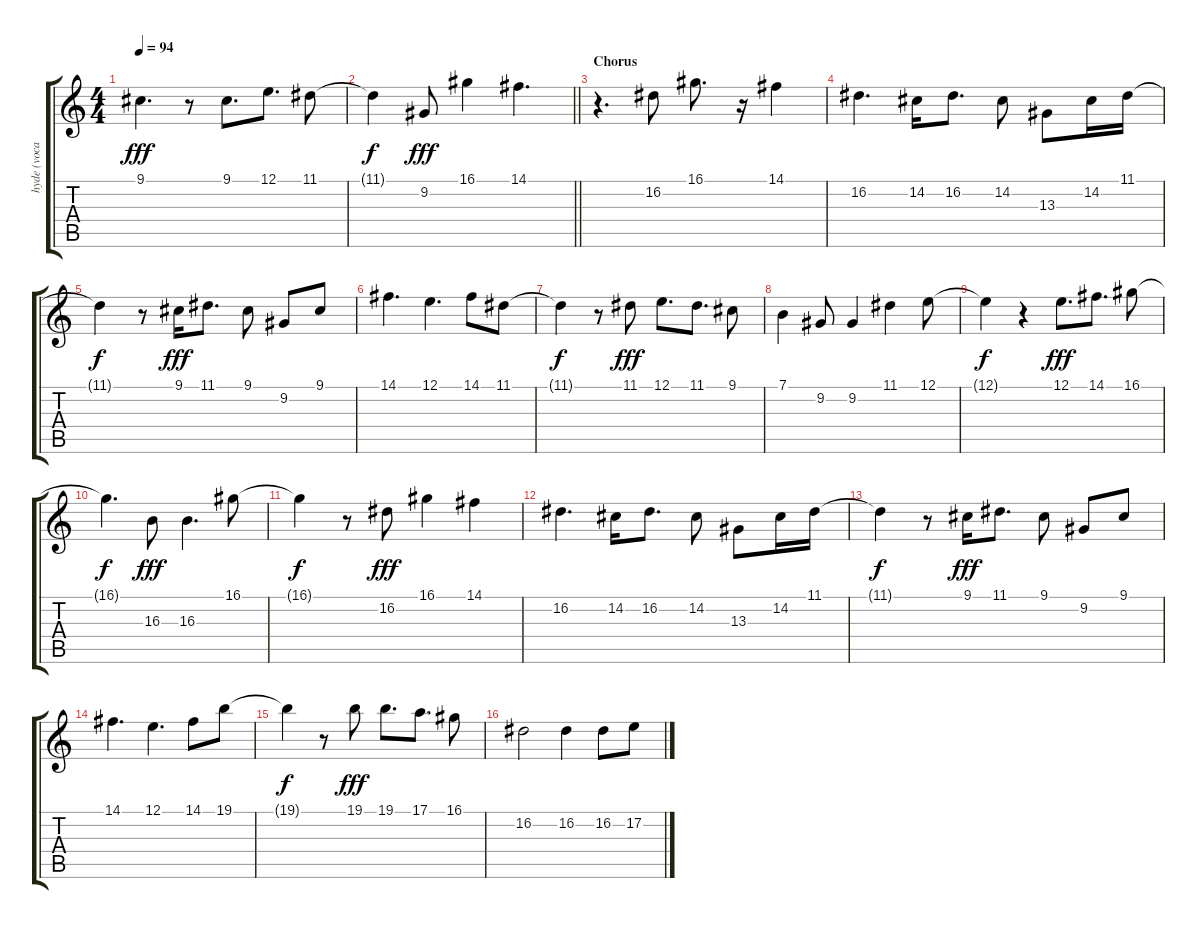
\track ("hyde (vocal)" "hyde (voca") {instrument trombone}
\staff {score tabs}
\tuning (E4 B3 G3 D3 A2 E2) {hide}
\ts (4 4)
\tempo 94
\clef g2
\ks c
9.1.4{d dy fff} r.8 9.1.8{d} 12.1.8{d} 11.1.8 |
\barLineRight lightlight
11.1{t}.4{dy f} 9.2.8{dy fff} 16.1.4 14.1.4{d} |
\section ("" "Chorus")
r.4{d} 16.2.8 16.1.8{d} r.16 14.1.4 |
16.2.4{d} 14.2.16 16.2.8{d} 14.2.8 13.3.8 14.2.16 11.1.16 |
11.1{t}.4{dy f} r.8 9.1.16{dy fff} 11.1.8{d} 9.1.8 9.2.8 9.1.8 |
14.1.4{d} 12.1.4{d} 14.1.8 11.1.8 |
11.1{t}.4{dy f} r.8 11.1.8{dy fff} 12.1.8{d} 11.1.8{d} 9.1.8 |
7.1.4 9.2.8 9.2.4 11.1.4 12.1.8 |
12.1{t}.4{dy f} r.4 12.1.8{d dy fff} 14.1.8{d} 16.1.8 |
16.1{t}.4{d dy f} 16.3.8{dy fff} 16.3.4{d} 16.1.8 |
16.1{t}.4{dy f} r.8 16.2.8{dy fff} 16.1.4 14.1.4 |
16.2.4{d} 14.2.16 16.2.8{d} 14.2.8 13.3.8 14.2.16 11.1.16 |
11.1{t}.4{dy f} r.8 9.1.16{dy fff} 11.1.8{d} 9.1.8 9.2.8 9.1.8 |
14.1.4{d} 12.1.4{d} 14.1.8 19.1.8 |
19.1{t}.4{dy f} r.8 19.1.8{dy fff} 19.1.8{d} 17.1.8{d} 16.1.8 |
16.2.2 16.2.4 16.2.8 17.2.8
